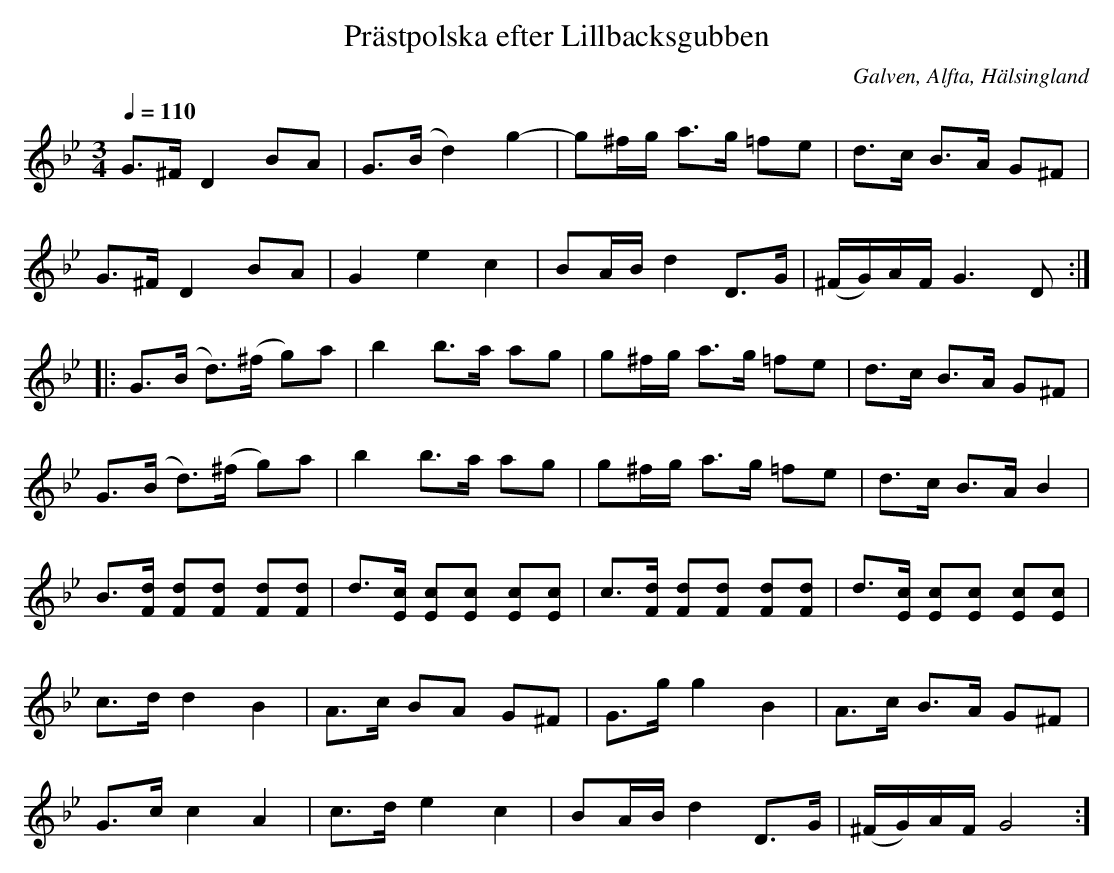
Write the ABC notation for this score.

X:1
T:Prästpolska efter Lillbacksgubben
O:Galven, Alfta, Hälsingland
M:3/4
L:1/8
Q:1/4=110
K:Gm
G>^F   D2       BA         | G>(B   d2)      g2-       | g^f/g/ a>g =fe | d>c         B>A G^F  |
G>^F   D2       BA         | G2     e2       c2           | BA/B/  d2 D>G  | (^F/G/)A/F/ G3 D  ::
|: G>(B   d>)(^f   g)a        | b2     b>a      ag         | g^f/g/ a>g =fe | d>c         B>A G^F  |
G>(B   d>)(^f   g)a        | b2     b>a      ag         | g^f/g/ a>g =fe | d>c         B>A B2   |
B>[Fd] [Fd][Fd] [Fd][Fd] | d>[Ec] [Ec][Ec] [Ec][Ec] | \
c>[Fd] [Fd][Fd] [Fd][Fd] | d>[Ec] [Ec][Ec] [Ec][Ec] |
c>d    d2       B2           | A>c    BA       G^F       | G>g    g2 B2     | A>c         B>A G^F  |
G>c    c2       A2           | c>d    e2       c2        | BA/B/  d2 D>G   | (^F/G/)A/F/ G4      :]
